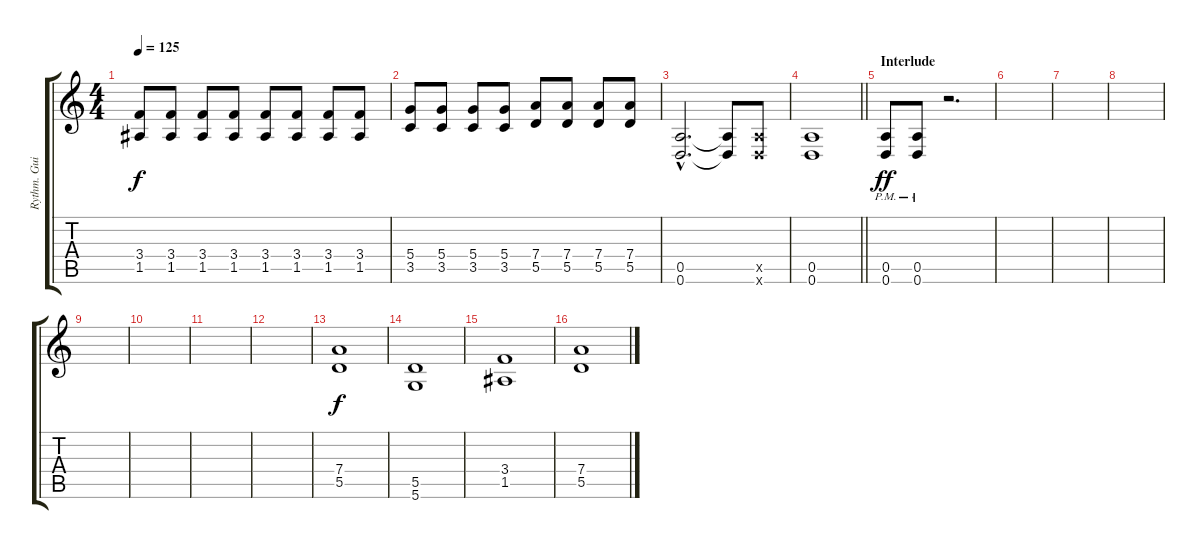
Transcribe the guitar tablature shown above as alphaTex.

\track ("Rythm. Guitar" "Rythm. Gui") {instrument distortionguitar}
\staff {score tabs}
\tuning (E4 B3 G3 D3 A2 D2) {hide}
\ts (4 4)
\tempo 125
\clef g2
\ks c
(3.4 1.5).8{dy f} (3.4 1.5).8 (3.4 1.5).8 (3.4 1.5).8 (3.4 1.5).8 (3.4 1.5).8 (3.4 1.5).8 (3.4 1.5).8 |
(5.4 3.5).8 (5.4 3.5).8 (5.4 3.5).8 (5.4 3.5).8 (7.4 5.5).8 (7.4 5.5).8 (7.4 5.5).8 (7.4 5.5).8 |
(0.5{hac} 0.6{hac}).2{d} (0.5{t} 0.6{t}).8 (0.5{x} 0.6{x}).8 |
\barLineRight lightlight
(0.5 0.6).1 |
\section ("" "Interlude")
(0.5{pm} 0.6{pm}).8{dy ff} (0.5{pm} 0.6{pm}).8 r.2{d} |
|
|
|
|
|
|
|
(7.4 5.5).1{dy f} |
(5.5 5.6).1 |
(3.4 1.5).1 |
(7.4 5.5).1
